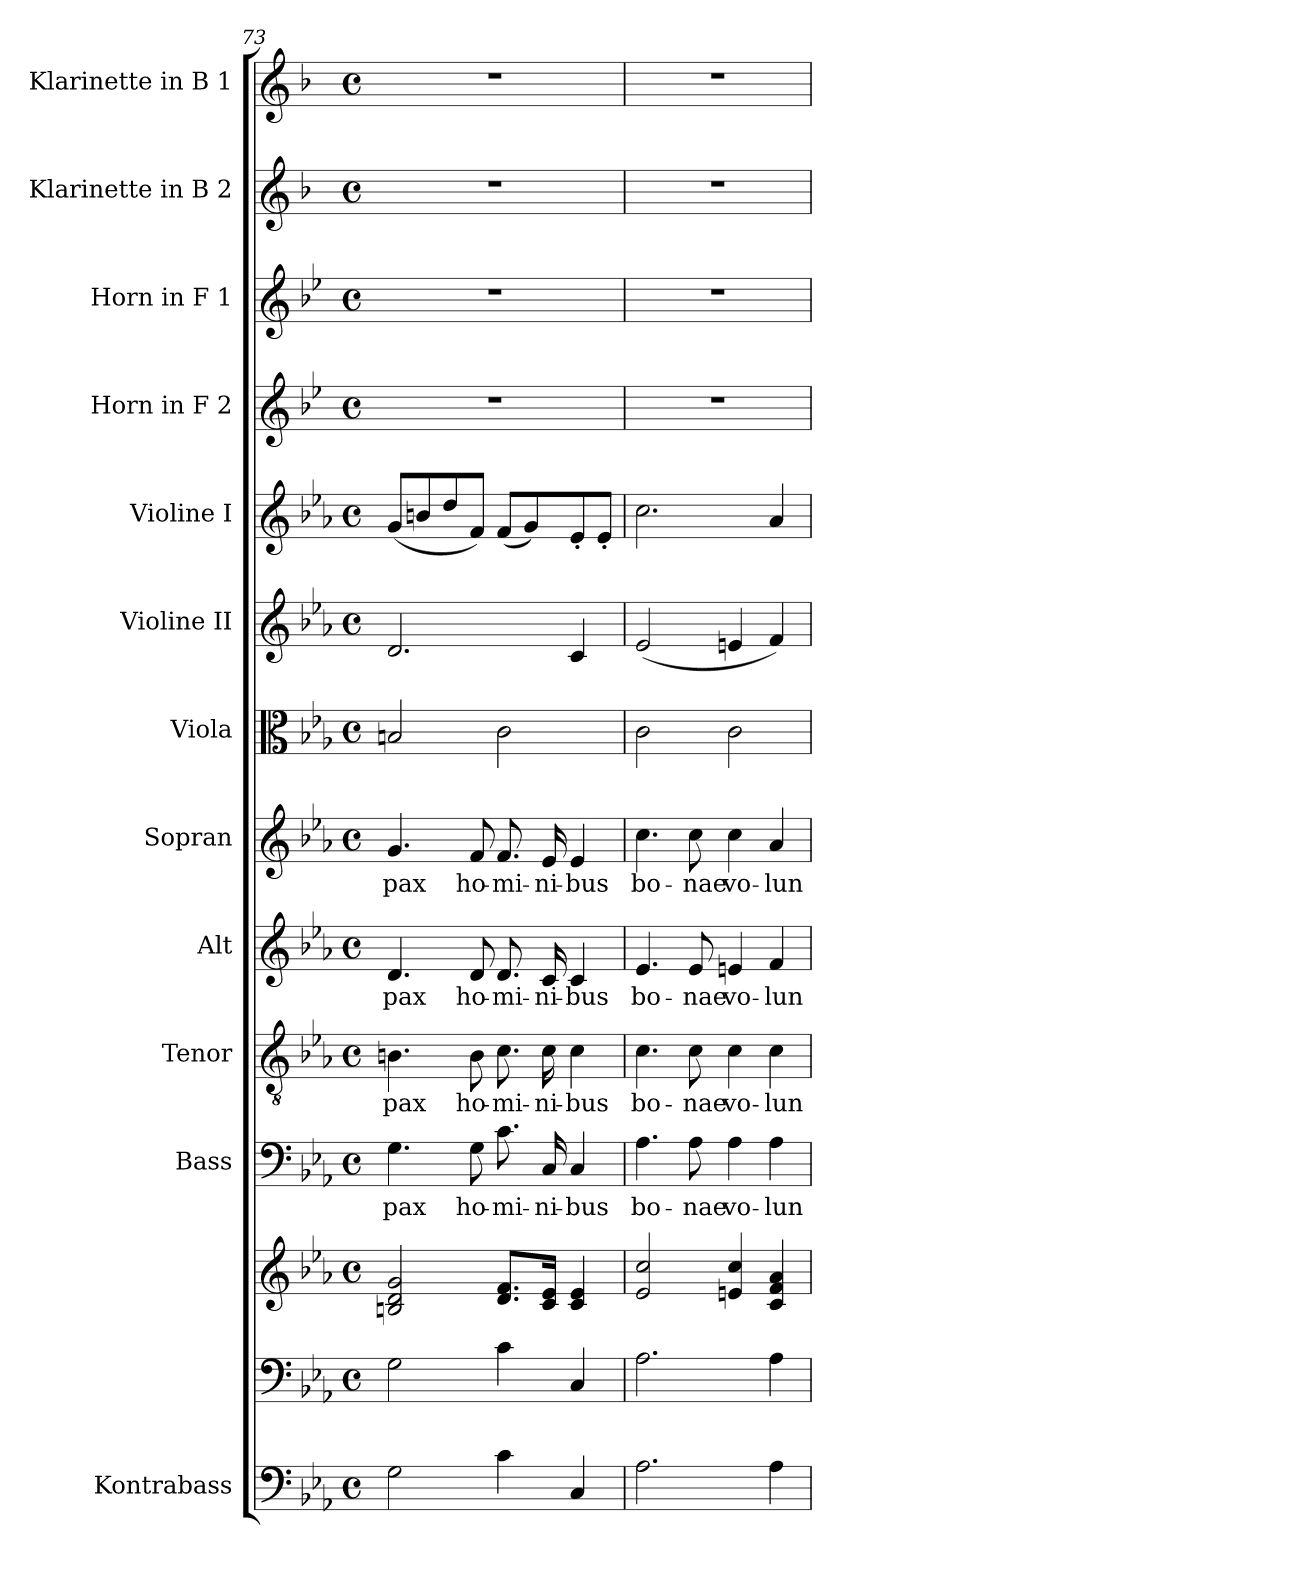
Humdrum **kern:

**kern	**kern	**kern	**kern	**text	**kern	**text	**kern	**text	**kern	**text	**kern	**kern	**kern	**kern	**kern	**kern	**kern
*part13	*part12	*part12	*part11	*part11	*part10	*part10	*part9	*part9	*part8	*part8	*part7	*part6	*part5	*part4	*part3	*part2	*part1
*staff14	*staff13	*staff12	*staff11	*staff11	*staff10	*staff10	*staff9	*staff9	*staff8	*staff8	*staff7	*staff6	*staff5	*staff4	*staff3	*staff2	*staff1
*I"Kontrabass	*	*	*I"Bass	*	*I"Tenor	*	*I"Alt	*	*I"Sopran	*	*I"Viola	*I"Violine II	*I"Violine I	*I"Horn in F 2	*I"Horn in F 1	*I"Klarinette in B 2	*I"Klarinette in B 1
*I'Kb.	*	*	*I'B	*	*I'T	*	*I'A	*	*I'S	*	*I'Vla.	*I'Vl. II	*I'Vl. I	*I'Hrn. 2	*I'Hrn. 1	*	*
*clefF4	*clefF4	*clefG2	*clefF4	*	*clefGv2	*	*clefG2	*	*clefG2	*	*clefC3	*clefG2	*clefG2	*clefG2	*clefG2	*clefG2	*clefG2
*ITrd7c12	*	*	*	*	*	*	*	*	*	*	*	*	*	*ITrd4c7	*ITrd4c7	*ITrd1c2	*ITrd1c2
*k[b-e-a-]	*k[b-e-a-]	*k[b-e-a-]	*k[b-e-a-]	*	*k[b-e-a-]	*	*k[b-e-a-]	*	*k[b-e-a-]	*	*k[b-e-a-]	*k[b-e-a-]	*k[b-e-a-]	*k[b-e-a-]	*k[b-e-a-]	*k[b-e-a-]	*k[b-e-a-]
*E-:	*E-:	*E-:	*E-:	*	*E-:	*	*E-:	*	*E-:	*	*E-:	*E-:	*E-:	*E-:	*E-:	*E-:	*E-:
*M4/4	*M4/4	*M4/4	*M4/4	*	*M4/4	*	*M4/4	*	*M4/4	*	*M4/4	*M4/4	*M4/4	*M4/4	*M4/4	*M4/4	*M4/4
*met(c)	*met(c)	*met(c)	*met(c)	*	*met(c)	*	*met(c)	*	*met(c)	*	*met(c)	*met(c)	*met(c)	*met(c)	*met(c)	*met(c)	*met(c)
=73	=73	=73	=73	=73	=73	=73	=73	=73	=73	=73	=73	=73	=73	=73	=73	=73	=73
!	!	!	!	!LO:LY:b	!	!LO:LY:b	!	!LO:LY:b	!	!LO:LY:b	!	!	!	!	!	!	!
2GG\	2G\	2Bn/ 2d/ 2g/	4.G\	pax	4.Bn\	pax	4.d/	pax	4.g/	pax	2Bn/	2.d/	(<8g/L	1r	1r	1r	1r
.	.	.	.	.	.	.	.	.	.	.	.	.	8bn/	.	.	.	.
.	.	.	.	.	.	.	.	.	.	.	.	.	8dd/	.	.	.	.
!	!	!	!	!LO:LY:b	!	!LO:LY:b	!	!LO:LY:b	!	!LO:LY:b	!	!	!	!	!	!	!
.	.	.	8G\	ho-	8B\	ho-	8d/	ho-	8f/	ho-	.	.	8f/J)	.	.	.	.
!	!	!	!	!LO:LY:b	!	!LO:LY:b	!	!LO:LY:b	!	!LO:LY:b	!	!	!	!	!	!	!
4C\	4c\	8.d/ 8.f/L	8.c\	-mi-	8.c\	-mi-	8.d/	-mi-	8.f/	-mi-	2c\	.	(<8f/L	.	.	.	.
.	.	.	.	.	.	.	.	.	.	.	.	.	8g/)	.	.	.	.
!	!	!	!	!LO:LY:b	!	!LO:LY:b	!	!LO:LY:b	!	!LO:LY:b	!	!	!	!	!	!	!
.	.	16c/ 16e-/Jk	16C/	-ni-	16c\	-ni-	16c/	-ni-	16e-/	-ni-	.	.	.	.	.	.	.
!	!	!	!	!LO:LY:b	!	!LO:LY:b	!	!LO:LY:b	!	!LO:LY:b	!	!	!	!	!	!	!
4CC/	4C/	4c/ 4e-/	4C/	-bus	4c\	-bus	4c/	-bus	4e-/	-bus	.	4c/	8e-'</	.	.	.	.
.	.	.	.	.	.	.	.	.	.	.	.	.	8e-'</J	.	.	.	.
!!LO:PB:g=z
=74	=74	=74	=74	=74	=74	=74	=74	=74	=74	=74	=74	=74	=74	=74	=74	=74	=74
!	!	!	!	!LO:LY:b	!	!LO:LY:b	!	!LO:LY:b	!	!LO:LY:b	!	!	!	!	!	!	!
2.AA-\	2.A-\	2e-/ 2cc/	4.A-\	bo-	4.c\	bo-	4.e-/	bo-	4.cc\	bo-	2c\	(<2e-/	2.cc\	1r	1r	1r	1r
!	!	!	!	!LO:LY:b	!	!LO:LY:b	!	!LO:LY:b	!	!LO:LY:b	!	!	!	!	!	!	!
.	.	.	8A-\	-nae	8c\	-nae	8e-/	-nae	8cc\	-nae	.	.	.	.	.	.	.
!	!	!	!	!LO:LY:b	!	!LO:LY:b	!	!LO:LY:b	!	!LO:LY:b	!	!	!	!	!	!	!
.	.	4en/ 4cc/	4A-\	vo-	4c\	vo-	4en/	vo-	4cc\	vo-	2c\	4en/	.	.	.	.	.
!	!	!	!	!LO:LY:b	!	!LO:LY:b	!	!LO:LY:b	!	!LO:LY:b	!	!	!	!	!	!	!
4AA-\	4A-\	4c/ 4f/ 4a-/	4A-\	-lun-	4c\	-lun-	4f/	-lun-	4a-/	-lun-	.	4f/)	4a-/	.	.	.	.
=	=	=	=	=	=	=	=	=	=	=	=	=	=	=	=	=	=
*-	*-	*-	*-	*-	*-	*-	*-	*-	*-	*-	*-	*-	*-	*-	*-	*-	*-
